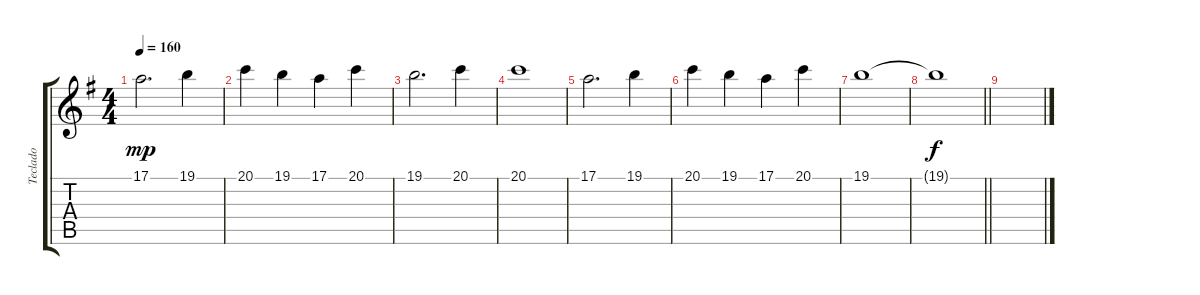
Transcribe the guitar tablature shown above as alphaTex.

\track ("Teclado" "Teclado") {instrument stringensemble1}
\staff {score tabs}
\tuning (E4 B3 G3 D3 A2 E2) {hide}
\ts (4 4)
\tempo 160
\clef g2
\ks g
17.1.2{d dy mp instrument violin} 19.1.4 |
20.1.4 19.1.4 17.1.4 20.1.4 |
19.1.2{d} 20.1.4 |
20.1.1 |
17.1.2{d} 19.1.4 |
20.1.4 19.1.4 17.1.4 20.1.4 |
19.1.1 |
\barLineRight lightlight
19.1{t}.1{dy f} |
\section ("" "")
